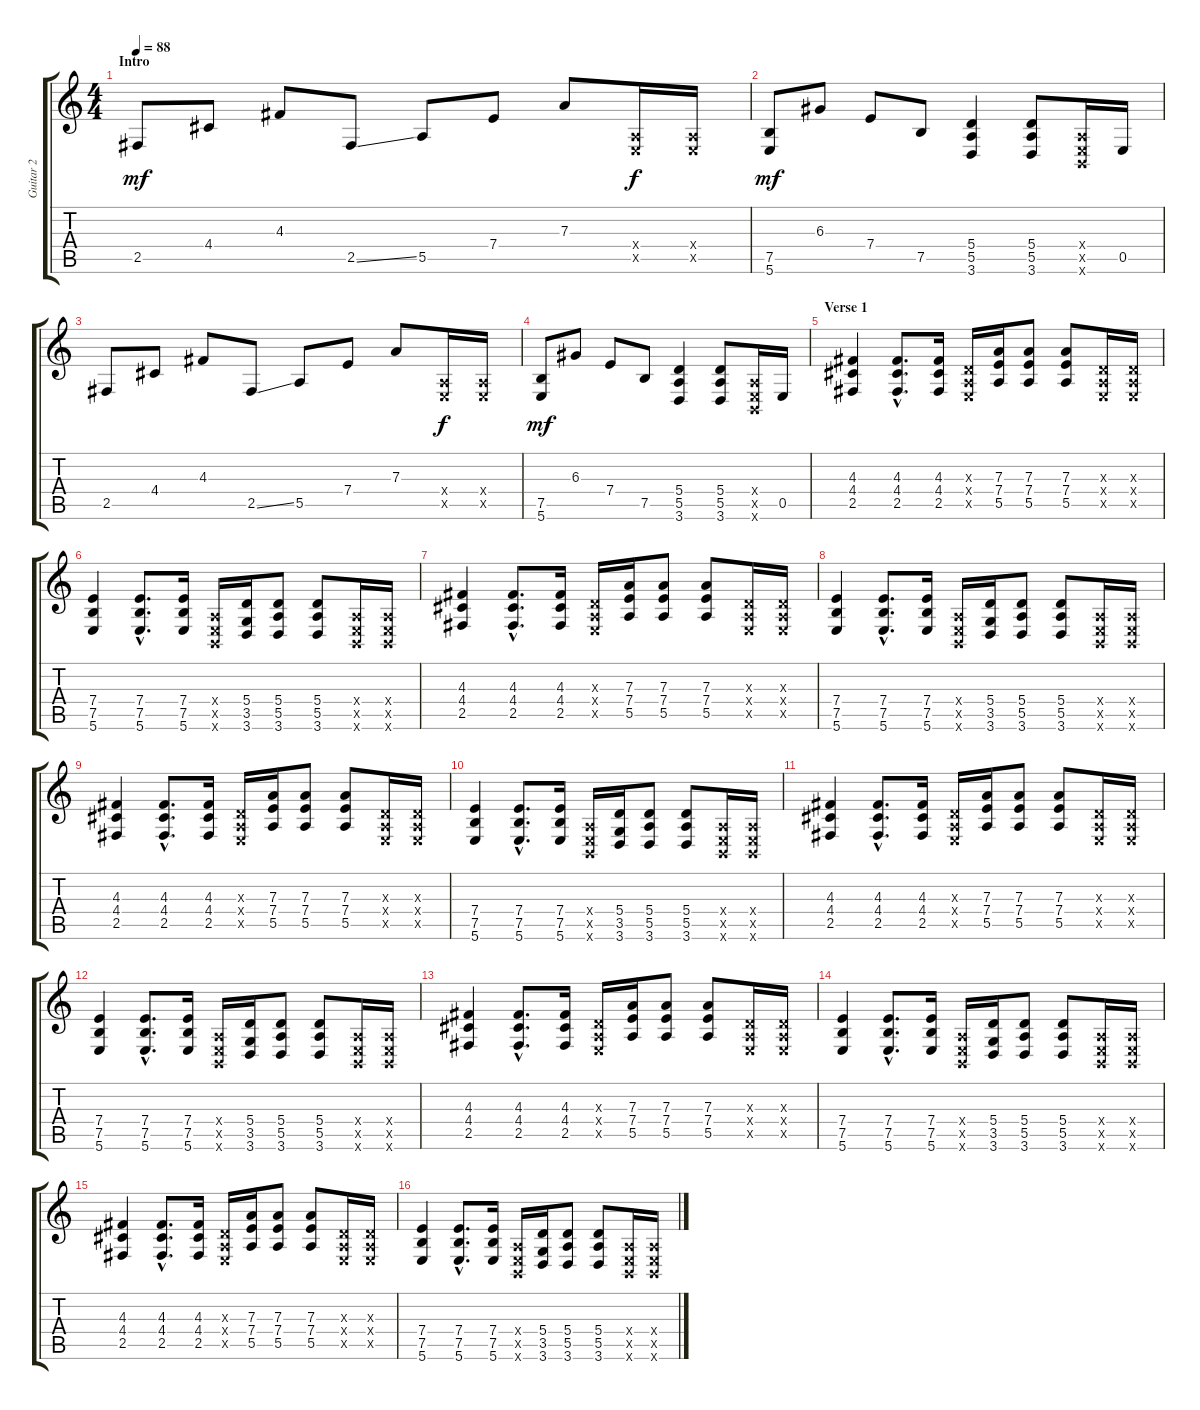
\track ("Guitar 2" "Guitar 2") {instrument electricguitarclean}
\staff {score tabs}
\tuning (B3 Gb3 D3 A2 E2 B1) {hide}
\ts (4 4)
\section ("" "Intro")
\tempo 88
\clef g2
\ks c
2.5.8{dy mf instrument electricguitarclean} 4.4.8 4.3.8 2.5{ss}.8 5.5.8 7.4.8 7.3.8 (0.4{x} 0.5{x}).16{dy f} (0.4{x} 0.5{x}).16 |
(7.5 5.6).8{dy mf} 6.3.8 7.4.8 7.5.8 (5.4 5.5 3.6).4 (5.4 5.5 3.6).8 (0.4{x} 0.5{x} 0.6{x}).16 0.5.16 |
2.5.8 4.4.8 4.3.8 2.5{ss}.8 5.5.8 7.4.8 7.3.8 (0.4{x} 0.5{x}).16{dy f} (0.4{x} 0.5{x}).16 |
(7.5 5.6).8{dy mf} 6.3.8 7.4.8 7.5.8 (5.4 5.5 3.6).4 (5.4 5.5 3.6).8 (0.4{x} 0.5{x} 0.6{x}).16 0.5.16 |
\section ("" "Verse 1")
(4.3 4.4 2.5).4 (4.3{hac} 4.4{hac} 2.5{hac}).8{d} (4.3 4.4 2.5).16 (0.3{x} 0.4{x} 0.5{x}).16 (7.3 7.4 5.5).16 (7.3 7.4 5.5).8 (7.3 7.4 5.5).8 (0.3{x} 0.4{x} 0.5{x}).16 (0.3{x} 0.4{x} 0.5{x}).16 |
(7.4 7.5 5.6).4 (7.4{hac} 7.5{hac} 5.6{hac}).8{d} (7.4 7.5 5.6).16 (0.4{x} 0.5{x} 0.6{x}).16 (5.4 3.5 3.6).16 (5.4 5.5 3.6).8 (5.4 5.5 3.6).8 (0.4{x} 0.5{x} 0.6{x}).16 (0.4{x} 0.5{x} 0.6{x}).16 |
(4.3 4.4 2.5).4 (4.3{hac} 4.4{hac} 2.5{hac}).8{d} (4.3 4.4 2.5).16 (0.3{x} 0.4{x} 0.5{x}).16 (7.3 7.4 5.5).16 (7.3 7.4 5.5).8 (7.3 7.4 5.5).8 (0.3{x} 0.4{x} 0.5{x}).16 (0.3{x} 0.4{x} 0.5{x}).16 |
(7.4 7.5 5.6).4 (7.4{hac} 7.5{hac} 5.6{hac}).8{d} (7.4 7.5 5.6).16 (0.4{x} 0.5{x} 0.6{x}).16 (5.4 3.5 3.6).16 (5.4 5.5 3.6).8 (5.4 5.5 3.6).8 (0.4{x} 0.5{x} 0.6{x}).16 (0.4{x} 0.5{x} 0.6{x}).16 |
(4.3 4.4 2.5).4 (4.3{hac} 4.4{hac} 2.5{hac}).8{d} (4.3 4.4 2.5).16 (0.3{x} 0.4{x} 0.5{x}).16 (7.3 7.4 5.5).16 (7.3 7.4 5.5).8 (7.3 7.4 5.5).8 (0.3{x} 0.4{x} 0.5{x}).16 (0.3{x} 0.4{x} 0.5{x}).16 |
(7.4 7.5 5.6).4 (7.4{hac} 7.5{hac} 5.6{hac}).8{d} (7.4 7.5 5.6).16 (0.4{x} 0.5{x} 0.6{x}).16 (5.4 3.5 3.6).16 (5.4 5.5 3.6).8 (5.4 5.5 3.6).8 (0.4{x} 0.5{x} 0.6{x}).16 (0.4{x} 0.5{x} 0.6{x}).16 |
(4.3 4.4 2.5).4 (4.3{hac} 4.4{hac} 2.5{hac}).8{d} (4.3 4.4 2.5).16 (0.3{x} 0.4{x} 0.5{x}).16 (7.3 7.4 5.5).16 (7.3 7.4 5.5).8 (7.3 7.4 5.5).8 (0.3{x} 0.4{x} 0.5{x}).16 (0.3{x} 0.4{x} 0.5{x}).16 |
(7.4 7.5 5.6).4 (7.4{hac} 7.5{hac} 5.6{hac}).8{d} (7.4 7.5 5.6).16 (0.4{x} 0.5{x} 0.6{x}).16 (5.4 3.5 3.6).16 (5.4 5.5 3.6).8 (5.4 5.5 3.6).8 (0.4{x} 0.5{x} 0.6{x}).16 (0.4{x} 0.5{x} 0.6{x}).16 |
(4.3 4.4 2.5).4 (4.3{hac} 4.4{hac} 2.5{hac}).8{d} (4.3 4.4 2.5).16 (0.3{x} 0.4{x} 0.5{x}).16 (7.3 7.4 5.5).16 (7.3 7.4 5.5).8 (7.3 7.4 5.5).8 (0.3{x} 0.4{x} 0.5{x}).16 (0.3{x} 0.4{x} 0.5{x}).16 |
(7.4 7.5 5.6).4 (7.4{hac} 7.5{hac} 5.6{hac}).8{d} (7.4 7.5 5.6).16 (0.4{x} 0.5{x} 0.6{x}).16 (5.4 3.5 3.6).16 (5.4 5.5 3.6).8 (5.4 5.5 3.6).8 (0.4{x} 0.5{x} 0.6{x}).16 (0.4{x} 0.5{x} 0.6{x}).16 |
(4.3 4.4 2.5).4 (4.3{hac} 4.4{hac} 2.5{hac}).8{d} (4.3 4.4 2.5).16 (0.3{x} 0.4{x} 0.5{x}).16 (7.3 7.4 5.5).16 (7.3 7.4 5.5).8 (7.3 7.4 5.5).8 (0.3{x} 0.4{x} 0.5{x}).16 (0.3{x} 0.4{x} 0.5{x}).16 |
(7.4 7.5 5.6).4 (7.4{hac} 7.5{hac} 5.6{hac}).8{d} (7.4 7.5 5.6).16 (0.4{x} 0.5{x} 0.6{x}).16 (5.4 3.5 3.6).16 (5.4 5.5 3.6).8 (5.4 5.5 3.6).8 (0.4{x} 0.5{x} 0.6{x}).16 (0.4{x} 0.5{x} 0.6{x}).16
